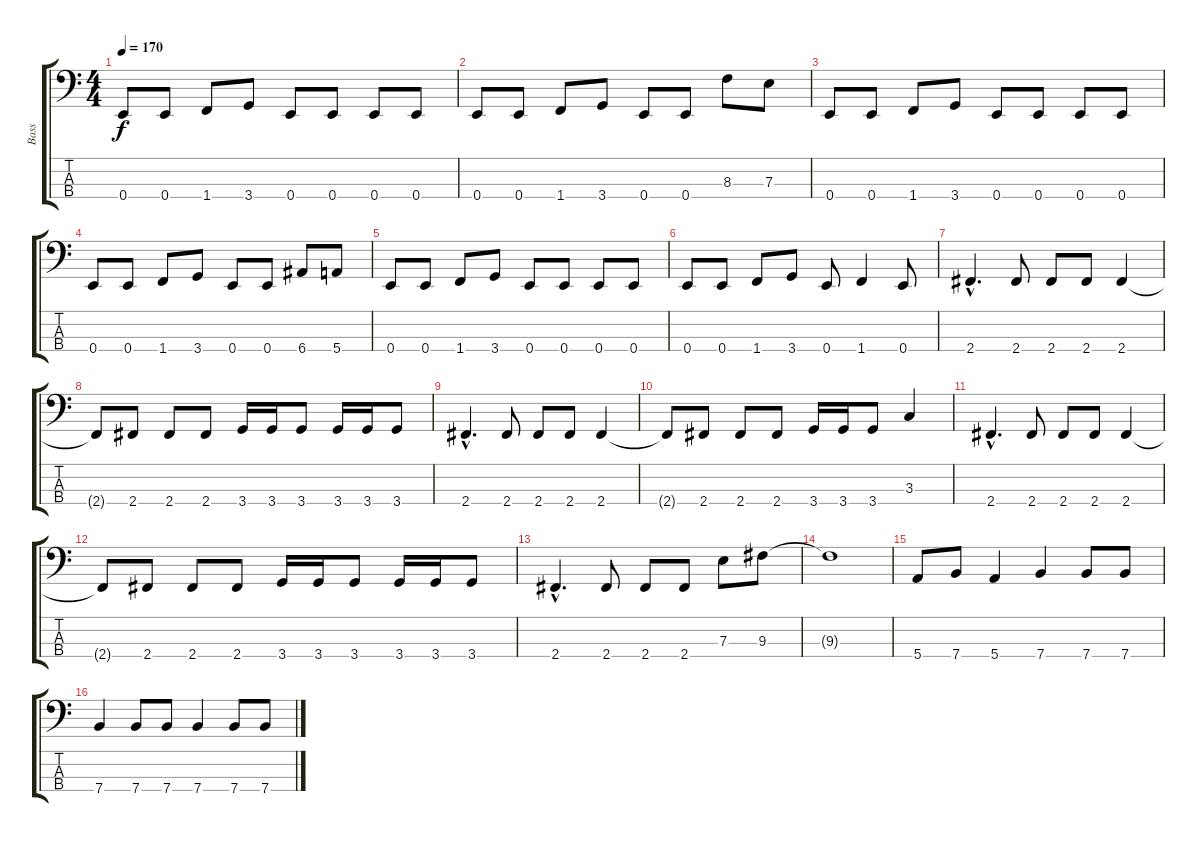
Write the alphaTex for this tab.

\track ("Bass" "Bass") {instrument slapbass2}
\staff {score tabs}
\tuning (G2 D2 A1 E1) {hide}
\ts (4 4)
\tempo 170
\clef f4
\ks c
0.4.8{dy f} 0.4.8 1.4.8 3.4.8 0.4.8 0.4.8 0.4.8 0.4.8 |
0.4.8 0.4.8 1.4.8 3.4.8 0.4.8 0.4.8 8.3.8 7.3.8 |
0.4.8 0.4.8 1.4.8 3.4.8 0.4.8 0.4.8 0.4.8 0.4.8 |
0.4.8 0.4.8 1.4.8 3.4.8 0.4.8 0.4.8 6.4.8 5.4.8 |
0.4.8 0.4.8 1.4.8 3.4.8 0.4.8 0.4.8 0.4.8 0.4.8 |
0.4.8 0.4.8 1.4.8 3.4.8 0.4.8 1.4.4 0.4.8 |
2.4{hac}.4{d} 2.4.8 2.4.8 2.4.8 2.4.4 |
2.4{t}.8 2.4.8 2.4.8 2.4.8 3.4.16 3.4.16 3.4.8 3.4.16 3.4.16 3.4.8 |
2.4{hac}.4{d} 2.4.8 2.4.8 2.4.8 2.4.4 |
2.4{t}.8 2.4.8 2.4.8 2.4.8 3.4.16 3.4.16 3.4.8 3.3.4 |
2.4{hac}.4{d} 2.4.8 2.4.8 2.4.8 2.4.4 |
2.4{t}.8 2.4.8 2.4.8 2.4.8 3.4.16 3.4.16 3.4.8 3.4.16 3.4.16 3.4.8 |
2.4{hac}.4{d} 2.4.8 2.4.8 2.4.8 7.3.8 9.3.8 |
9.3{t}.1 |
5.4.8 7.4.8 5.4.4 7.4.4 7.4.8 7.4.8 |
7.4.4 7.4.8 7.4.8 7.4.4 7.4.8 7.4.8
